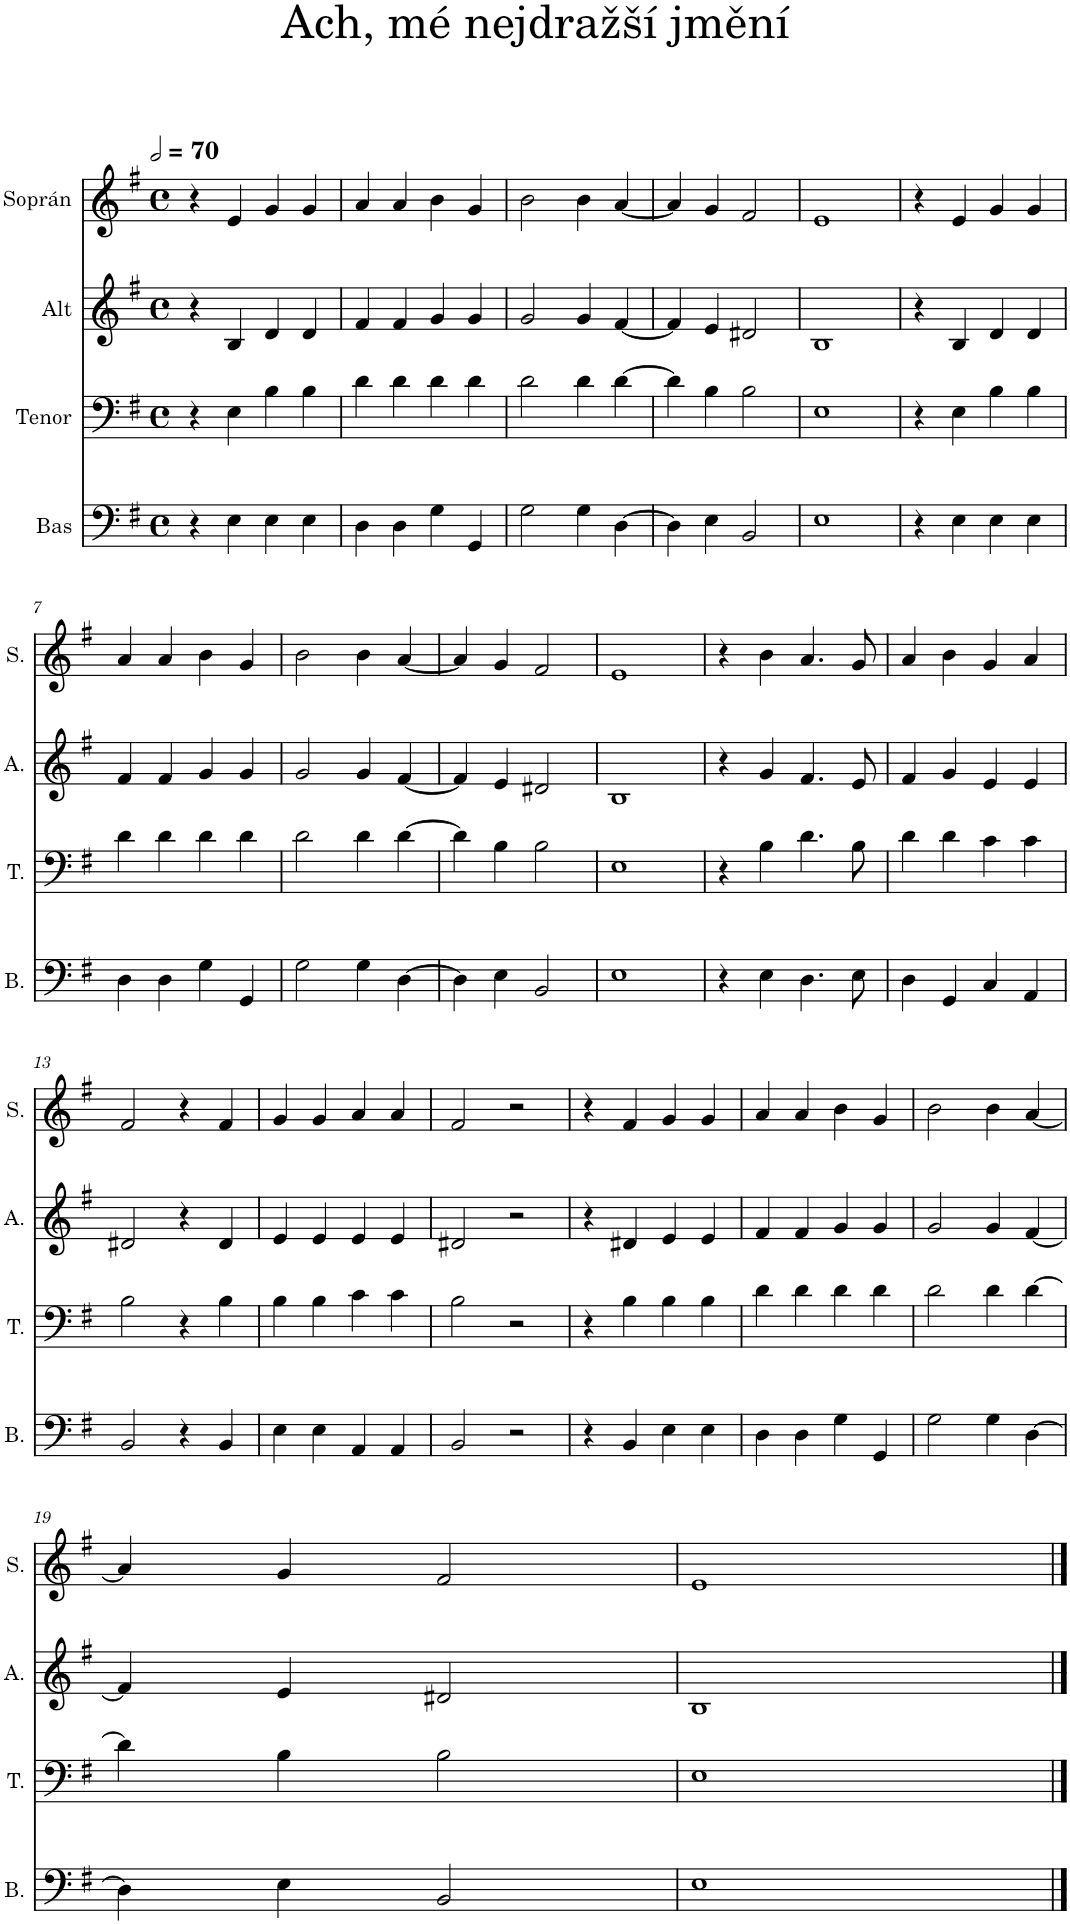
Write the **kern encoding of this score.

**kern	**kern	**kern	**kern
*part4	*part3	*part2	*part1
*staff4	*staff3	*staff2	*staff1
*I"Bas	*I"Tenor	*I"Alt	*I"Soprán
*I'B.	*I'T.	*I'A.	*I'S.
*clefF4	*clefF4	*clefG2	*clefG2
*k[f#]	*k[f#]	*k[f#]	*k[f#]
*M4/4	*M4/4	*M4/4	*M4/4
*met(c)	*met(c)	*met(c)	*met(c)
*MM140	*MM140	*MM140	*MM140
=1	=1	=1	=1
4r	4r	4r	4r
4E\	4E\	4B/	4e/
4E\	4B\	4d/	4g/
4E\	4B\	4d/	4g/
=2	=2	=2	=2
4D\	4d\	4f#/	4a/
4D\	4d\	4f#/	4a/
4G\	4d\	4g/	4b\
4GG/	4d\	4g/	4g/
=3	=3	=3	=3
2G\	2d\	2g/	2b\
4G\	4d\	4g/	4b\
[4D\	[4d\	[4f#/	[4a/
=4	=4	=4	=4
4D\]	4d\]	4f#/]	4a/]
4E\	4B\	4e/	4g/
2BB/	2B\	2d#X/	2f#/
=5	=5	=5	=5
1E	1E	1B	1e
=6	=6	=6	=6
4r	4r	4r	4r
4E\	4E\	4B/	4e/
4E\	4B\	4d/	4g/
4E\	4B\	4d/	4g/
!!LO:LB:g=z
=7	=7	=7	=7
4D\	4d\	4f#/	4a/
4D\	4d\	4f#/	4a/
4G\	4d\	4g/	4b\
4GG/	4d\	4g/	4g/
=8	=8	=8	=8
2G\	2d\	2g/	2b\
4G\	4d\	4g/	4b\
[4D\	[4d\	[4f#/	[4a/
=9	=9	=9	=9
4D\]	4d\]	4f#/]	4a/]
4E\	4B\	4e/	4g/
2BB/	2B\	2d#X/	2f#/
=10	=10	=10	=10
1E	1E	1B	1e
=11	=11	=11	=11
4r	4r	4r	4r
4E\	4B\	4g/	4b\
4.D\	4.d\	4.f#/	4.a/
8E\	8B\	8e/	8g/
=12	=12	=12	=12
4D\	4d\	4f#/	4a/
4GG/	4d\	4g/	4b\
4C/	4c\	4e/	4g/
4AA/	4c\	4e/	4a/
!!LO:LB:g=z
=13	=13	=13	=13
2BB/	2B\	2d#X/	2f#/
4r	4r	4r	4r
4BB/	4B\	4d#/	4f#/
=14	=14	=14	=14
4E\	4B\	4e/	4g/
4E\	4B\	4e/	4g/
4AA/	4c\	4e/	4a/
4AA/	4c\	4e/	4a/
=15	=15	=15	=15
2BB/	2B\	2d#X/	2f#/
2r	2r	2r	2r
=16	=16	=16	=16
4r	4r	4r	4r
4BB/	4B\	4d#X/	4f#/
4E\	4B\	4e/	4g/
4E\	4B\	4e/	4g/
=17	=17	=17	=17
4D\	4d\	4f#/	4a/
4D\	4d\	4f#/	4a/
4G\	4d\	4g/	4b\
4GG/	4d\	4g/	4g/
=18	=18	=18	=18
2G\	2d\	2g/	2b\
4G\	4d\	4g/	4b\
[4D\	[4d\	[4f#/	[4a/
!!LO:LB:g=z
=19	=19	=19	=19
4D\]	4d\]	4f#/]	4a/]
4E\	4B\	4e/	4g/
2BB/	2B\	2d#X/	2f#/
=20	=20	=20	=20
1E	1E	1B	1e
==	==	==	==
*-	*-	*-	*-
